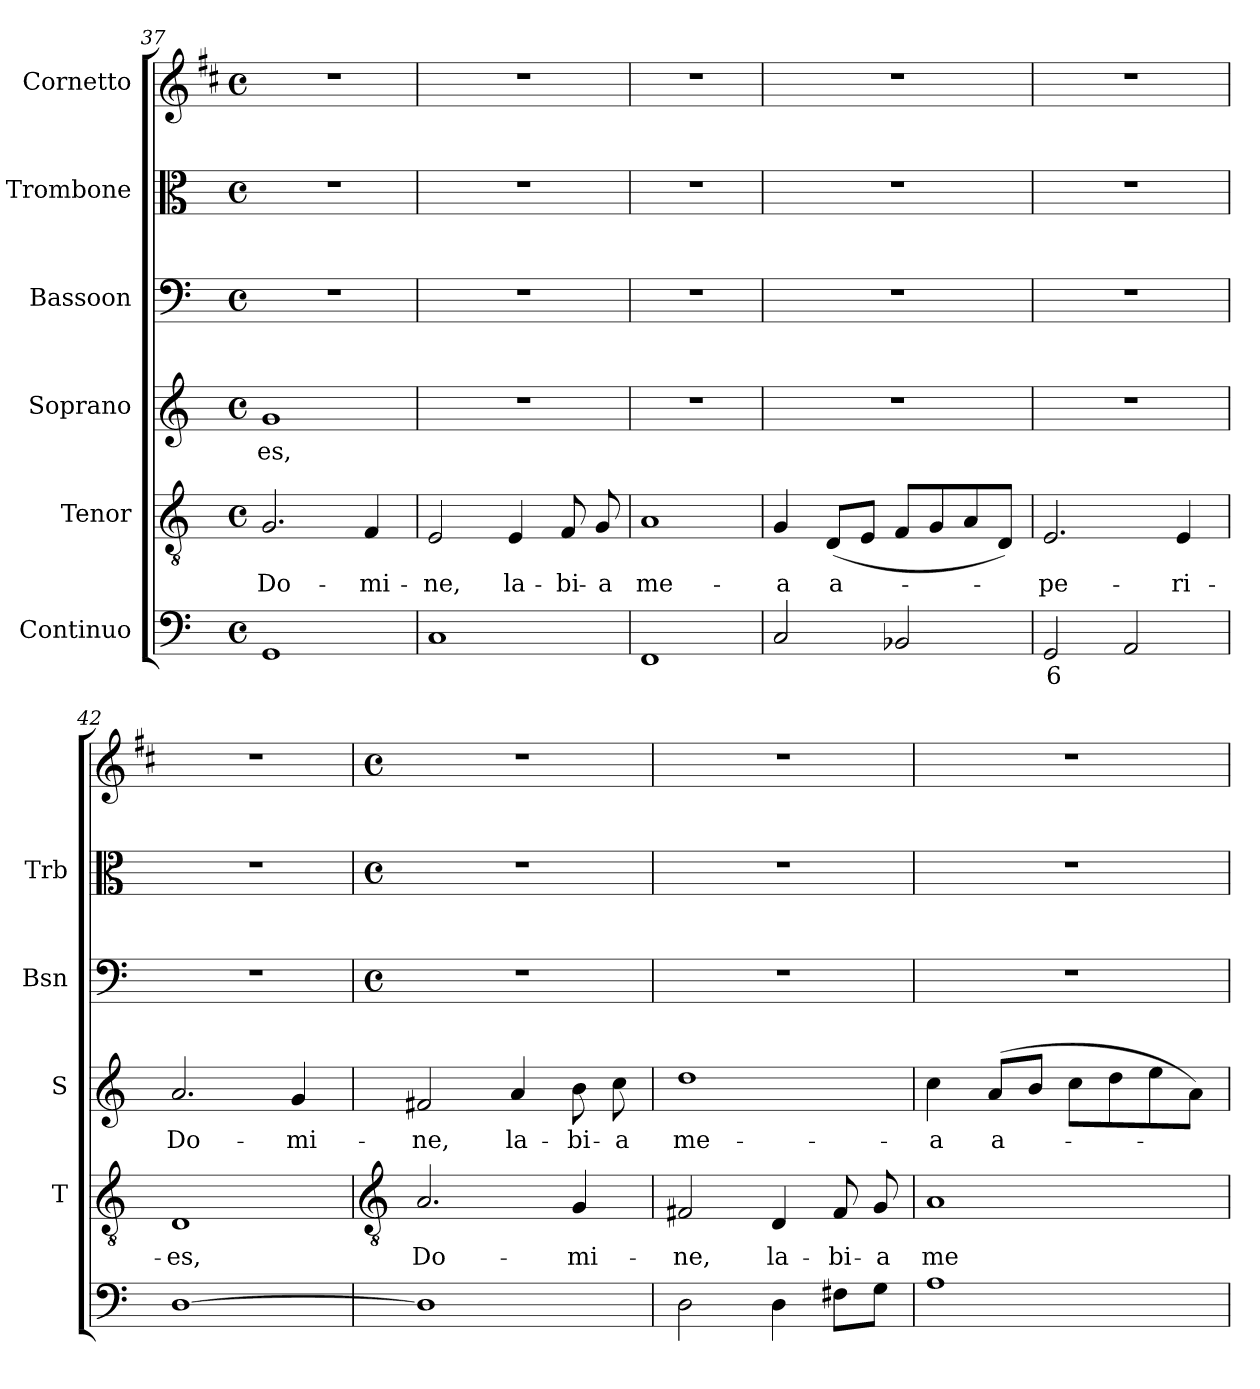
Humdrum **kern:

**kern	**text	**kern	**text	**kern	**text	**kern	**kern	**kern
*part6	*part6	*part5	*part5	*part4	*part4	*part3	*part2	*part1
*staff6	*staff6	*staff5	*staff5	*staff4	*staff4	*staff3	*staff2	*staff1
*I"Continuo	*	*I"Tenor	*	*I"Soprano	*	*I"Bassoon	*I"Trombone	*I"Cornetto
*	*	*I'T	*	*I'S	*	*I'Bsn	*I'Trb	*
*clefF4	*	*clefGv2	*	*clefG2	*	*clefF4	*clefC3	*clefG2
*	*	*	*	*	*	*	*	*ITrd1c2
*k[]	*	*k[]	*	*k[]	*	*k[]	*k[]	*k[]
*C:	*	*C:	*	*C:	*	*C:	*C:	*C:
*M4/4	*	*M4/4	*	*M4/4	*	*M4/4	*M4/4	*M4/4
*met(c)	*	*met(c)	*	*met(c)	*	*met(c)	*met(c)	*met(c)
=37	=37	=37	=37	=37	=37	=37	=37	=37
!	!	!	!LO:LY:b	!	!LO:LY:b	!	!	!
1GG	.	2.G	Do-	1g	-es,	1r	1r	1r
!	!	!	!LO:LY:b	!	!	!	!	!
.	.	4F	-mi-	.	.	.	.	.
=38	=38	=38	=38	=38	=38	=38	=38	=38
!	!	!	!LO:LY:b	!	!	!	!	!
1C	.	2E	-ne,	1r	.	1r	1r	1r
!	!	!	!LO:LY:b	!	!	!	!	!
.	.	4E	la-	.	.	.	.	.
!	!	!	!LO:LY:b	!	!	!	!	!
.	.	8F	-bi-	.	.	.	.	.
!	!	!	!LO:LY:b	!	!	!	!	!
.	.	8G	-a	.	.	.	.	.
=39	=39	=39	=39	=39	=39	=39	=39	=39
!	!	!	!LO:LY:b	!	!	!	!	!
1FF	.	1A	me-	1r	.	1r	1r	1r
=40	=40	=40	=40	=40	=40	=40	=40	=40
!	!	!	!LO:LY:b	!	!	!	!	!
2C	.	4G	-a	1r	.	1r	1r	1r
!	!	!	!LO:LY:b	!	!	!	!	!
.	.	(<8DL	a-	.	.	.	.	.
.	.	8EJ	.	.	.	.	.	.
2BB-X	.	8FL	.	.	.	.	.	.
.	.	8G	.	.	.	.	.	.
.	.	8A	.	.	.	.	.	.
.	.	8DJ)	.	.	.	.	.	.
=41	=41	=41	=41	=41	=41	=41	=41	=41
!	!LO:LY:b	!	!LO:LY:b	!	!	!	!	!
2GG	6	2.E	pe-	1r	.	1r	1r	1r
2AA	.	.	.	.	.	.	.	.
!	!	!	!LO:LY:b	!	!	!	!	!
.	.	4E	-ri-	.	.	.	.	.
=42	=42	=42	=42	=42	=42	=42	=42	=42
!	!	!	!LO:LY:b	!	!LO:LY:b	!	!	!
[1D	.	1D	-es,	2.a	Do-	1r	1r	1r
!	!	!	!	!	!LO:LY:b	!	!	!
.	.	.	.	4g	-mi-	.	.	.
!!LO:LB:g=z
=43	=43	=43	=43	=43	=43	=43	=43	=43
*	*	*clefGv2	*	*	*	*	*	*
*	*	*	*	*	*	*M4/4	*M4/4	*M4/4
*	*	*	*	*	*	*met(c)	*met(c)	*met(c)
!	!	!	!LO:LY:b	!	!LO:LY:b	!	!	!
1D]	.	2.A	Do-	2f#X	-ne,	1r	1r	1r
!	!	!	!	!	!LO:LY:b	!	!	!
.	.	.	.	4a	la-	.	.	.
!	!	!	!LO:LY:b	!	!LO:LY:b	!	!	!
.	.	4G	-mi-	8b	-bi-	.	.	.
!	!	!	!	!	!LO:LY:b	!	!	!
.	.	.	.	8cc	-a	.	.	.
=44	=44	=44	=44	=44	=44	=44	=44	=44
!	!	!	!LO:LY:b	!	!LO:LY:b	!	!	!
2D	.	2F#X	-ne,	1dd	me-	1r	1r	1r
!	!	!	!LO:LY:b	!	!	!	!	!
4D	.	4D	la-	.	.	.	.	.
!	!	!	!LO:LY:b	!	!	!	!	!
8F#XL	.	8F#	-bi-	.	.	.	.	.
!	!	!	!LO:LY:b	!	!	!	!	!
8GJ	.	8G	-a	.	.	.	.	.
=45	=45	=45	=45	=45	=45	=45	=45	=45
!	!	!	!LO:LY:b	!	!LO:LY:b	!	!	!
1A	.	1A	me-	4cc	-a	1r	1r	1r
!	!	!	!	!	!LO:LY:b	!	!	!
.	.	.	.	(<8aL	a-	.	.	.
.	.	.	.	8bJ	.	.	.	.
.	.	.	.	8ccL	.	.	.	.
.	.	.	.	8dd	.	.	.	.
.	.	.	.	8ee	.	.	.	.
.	.	.	.	8aJ)	.	.	.	.
=	=	=	=	=	=	=	=	=
*-	*-	*-	*-	*-	*-	*-	*-	*-
